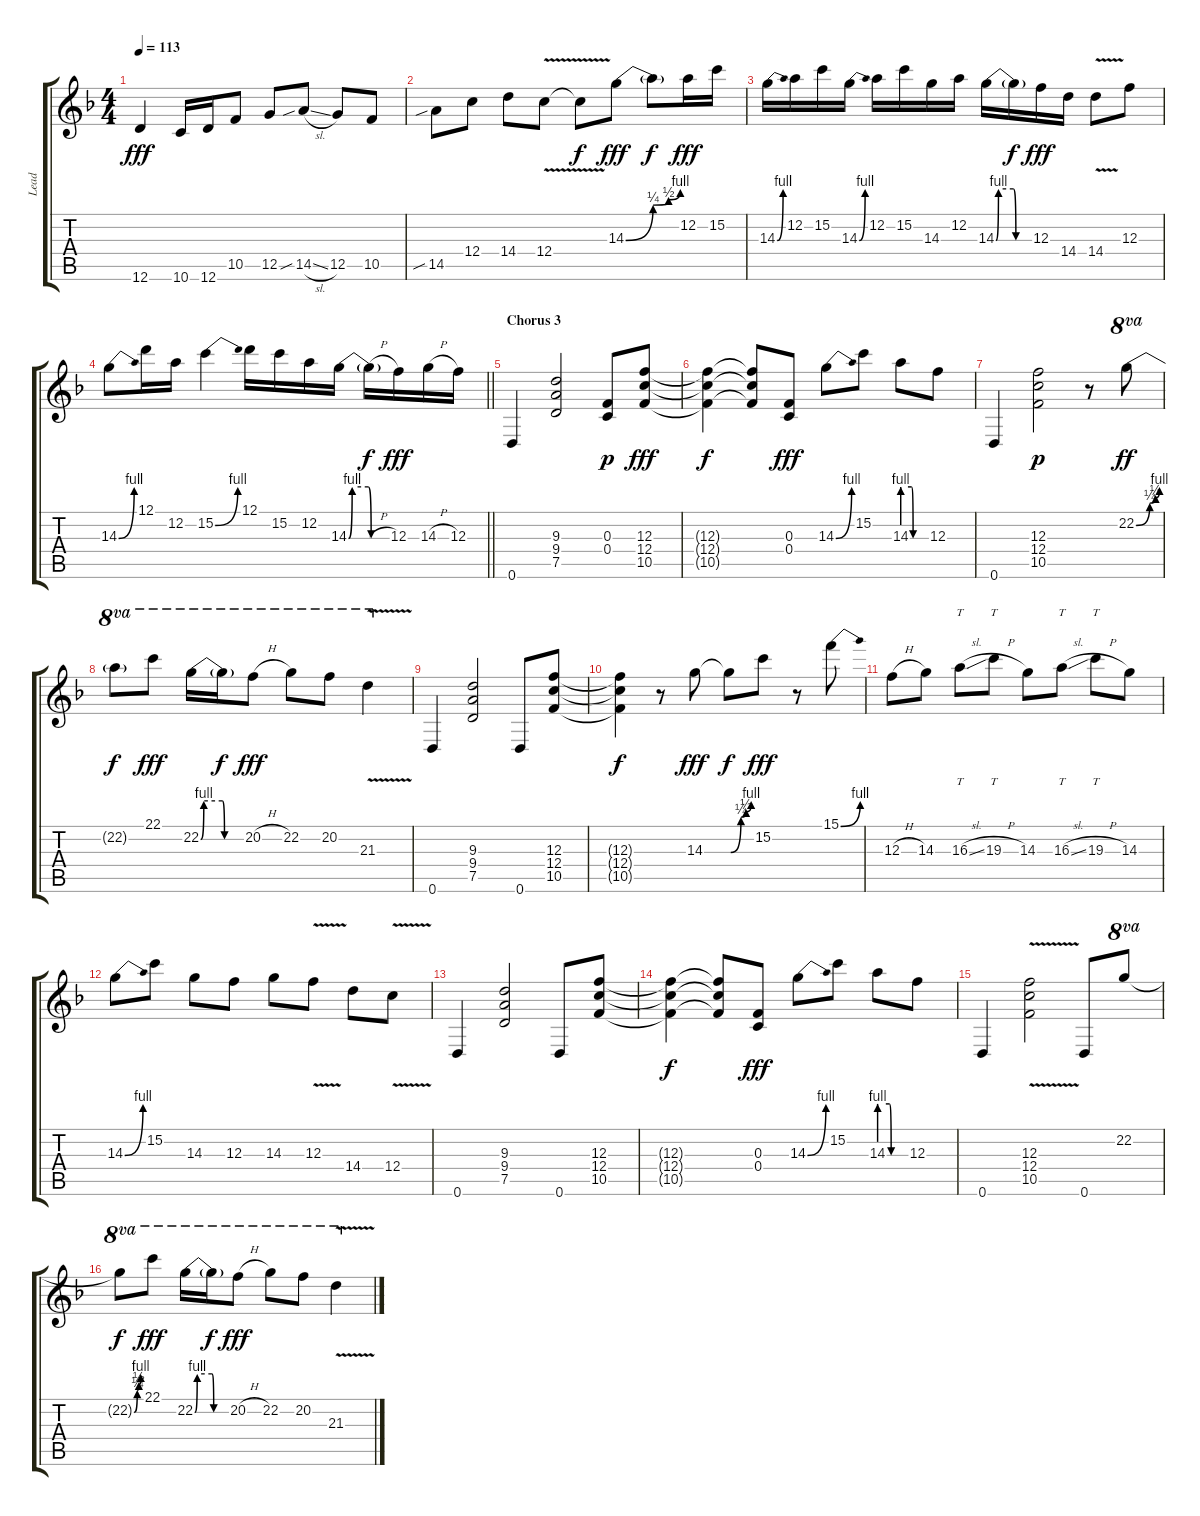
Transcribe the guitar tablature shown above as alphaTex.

\track ("Lead" "Lead") {instrument distortionguitar}
\staff {score tabs}
\tuning (D4 A3 F3 C3 G2 D2) {hide}
\ts (4 4)
\tempo 113
\clef g2
\ks dminor
12.6.4{dy fff} 10.6.16 12.6.16 10.5.8 12.5.8 14.5{sib sl}.8 12.5.8 10.5.8 |
14.5{sib}.8 12.4.8 14.4.8 12.4{v}.8 12.4{t}.8{dy f} 14.3{be (custom 0 0 30 1 47 2 60 4)}.8{dy fff} 14.3{t}.8{dy f} 12.2.16{dy fff} 15.2.16 |
14.3{be (bend 0 0 60 4)}.16 12.2.16 15.2.16 14.3{be (bend 0 0 60 4)}.16 12.2.16 15.2.16 14.3.16 12.2.16 14.3{be (custom 0 0 4 4 28 4 32 0 60 0)}.16 14.3{t}.16{dy f} 12.3.16{dy fff} 14.4.16 14.4{v}.8 12.3.8 |
\barLineRight lightlight
14.3{be (bend 0 0 60 4)}.8 12.1.16 12.2.16 15.2{be (bend 0 0 60 4)}.4 12.1.16 15.2.16 12.2.16 14.3{be (custom 0 0 5 4 28 4 32 0 60 0)}.16 14.3{h t}.16{dy f} 12.3.16{dy fff} 14.3{h}.16 12.3.16 |
\section ("" "Chorus 3")
0.6.4{volume 8} (9.3 9.4 7.5).2 (0.3 0.4).8{dy p} (12.3 12.4 10.5).8{dy fff} |
(12.3{t} 12.4{t} 10.5{t}).4{dy f} (12.3{t} 12.4{t} 10.5{t}).8 (0.3 0.4).8{dy fff} 14.3{be (bend 0 0 60 4)}.8 15.2.8 14.3{be (custom 0 4 23 4 27 0 60 0)}.8 12.3.8 |
0.6.4 (12.3 12.4 10.5).2{dy p} r.8 22.2{be (custom 0 0 35 1 50 2 60 4)}.8{ot 8va dy ff} |
22.2{t}.8{ot 8va dy f} 22.1.8{ot 8va dy fff} 22.2{be (custom 0 0 4 4 29 4 32 0 60 0)}.16{ot 8va} 22.2{t}.16{ot 8va dy f} 20.2{h}.8{ot 8va dy fff} 22.2.8{ot 8va} 20.2.8{ot 8va} 21.3{v}.4{ot 8va} |
0.6.4 (9.3 9.4 7.5).2 0.6.8 (12.3 12.4 10.5).8 |
(12.3{t} 12.4{t} 10.5{t}).4{dy f} r.8 14.3.8{dy fff} 14.3{be (custom 0 0 30 1 45 2 60 4) t}.8{dy f} 15.2.8{dy fff} r.8 15.1{be (bend 0 0 60 4)}.8 |
12.3{h}.8 14.3.8 16.3{sl}.8{tt} 19.3{h}.8{tt} 14.3.8 16.3{sl}.8{tt} 19.3{h}.8{tt} 14.3.8 |
14.3{be (bend 0 0 60 4)}.8 15.2.8 14.3.8 12.3.8 14.3.8 12.3{v}.8 14.4.8 12.4{v}.8 |
0.6.4 (9.3 9.4 7.5).2 0.6.8 (12.3 12.4 10.5).8 |
(12.3{t} 12.4{t} 10.5{t}).4{dy f} (12.3{t} 12.4{t} 10.5{t}).8 (0.3 0.4).8{dy fff} 14.3{be (bend 0 0 60 4)}.8 15.2.8 14.3{be (custom 0 4 23 4 27 0 60 0)}.8 12.3.8 |
0.6.4 (12.3 12.4{v} 10.5).2 0.6.8 22.2.8{ot 8va} |
22.2{be (custom 0 0 28 1 43 2 60 4) t}.8{ot 8va dy f} 22.1.8{ot 8va dy fff} 22.2{be (custom 0 0 4 4 29 4 32 0 60 0)}.16{ot 8va} 22.2{t}.16{ot 8va dy f} 20.2{h}.8{ot 8va dy fff} 22.2.8{ot 8va} 20.2.8{ot 8va} 21.3{v}.4{ot 8va}
